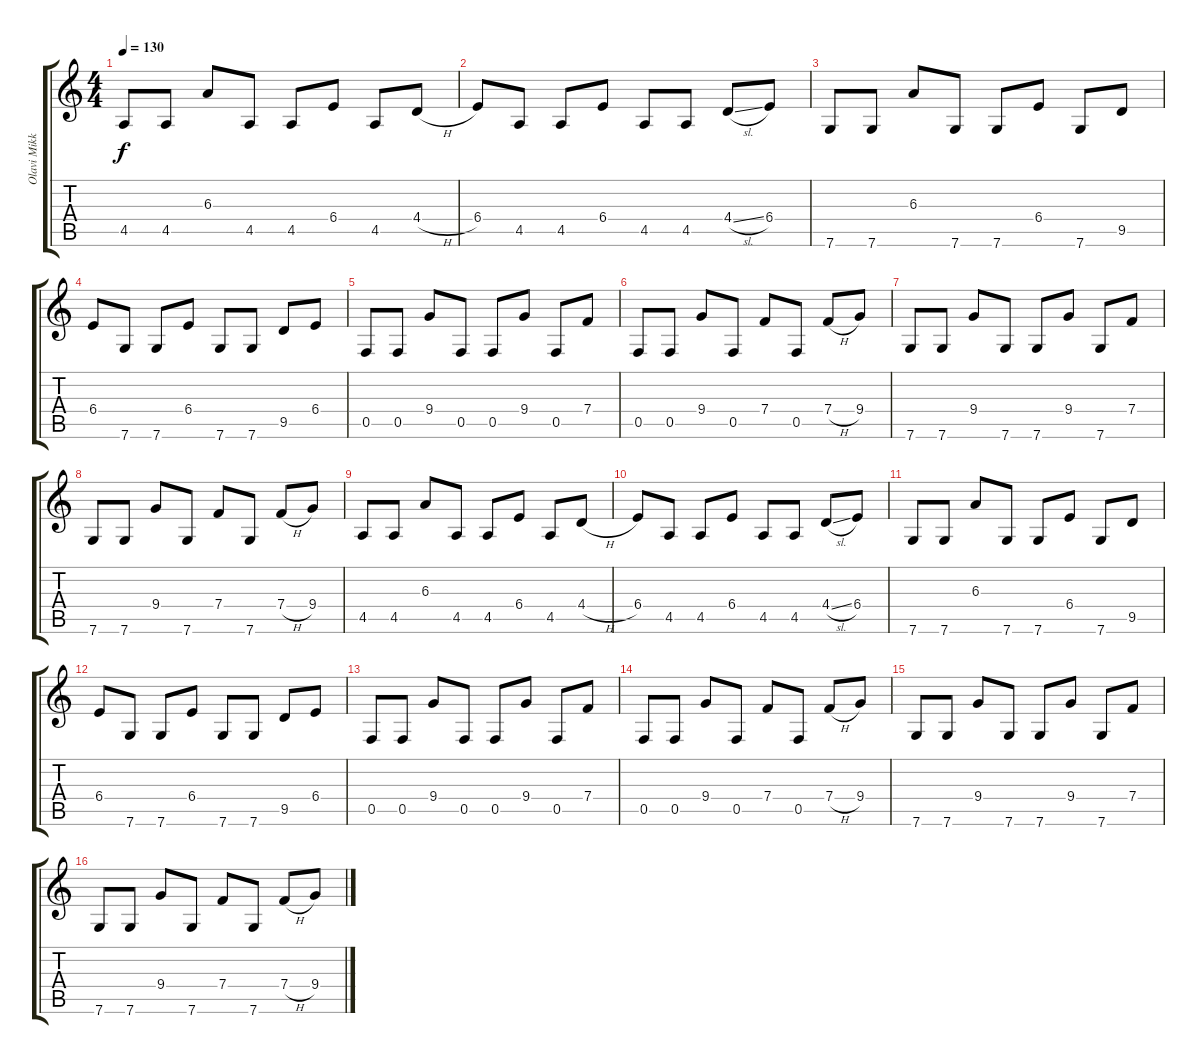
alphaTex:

\track ("Olavi Mikkonen 1" "Olavi Mikk") {instrument distortionguitar}
\staff {score tabs}
\tuning (C4 G3 Eb3 Bb2 F2 C2) {hide}
\ts (4 4)
\tempo 130
\clef g2
\ks c
4.5.8{dy f volume 11} 4.5.8 6.3.8 4.5.8 4.5.8 6.4.8 4.5.8 4.4{h}.8 |
6.4.8 4.5.8 4.5.8 6.4.8 4.5.8 4.5.8 4.4{sl}.8 6.4.8 |
7.6.8 7.6.8 6.3.8 7.6.8 7.6.8 6.4.8 7.6.8 9.5.8 |
6.4.8 7.6.8 7.6.8 6.4.8 7.6.8 7.6.8 9.5.8 6.4.8 |
0.5.8{volume 9} 0.5.8 9.4.8 0.5.8 0.5.8 9.4.8 0.5.8 7.4.8 |
0.5.8 0.5.8 9.4.8 0.5.8 7.4.8 0.5.8 7.4{h}.8 9.4.8 |
7.6.8 7.6.8 9.4.8 7.6.8 7.6.8 9.4.8 7.6.8 7.4.8 |
7.6.8 7.6.8 9.4.8 7.6.8 7.4.8 7.6.8 7.4{h}.8 9.4.8 |
4.5.8{volume 7} 4.5.8 6.3.8 4.5.8 4.5.8 6.4.8 4.5.8 4.4{h}.8 |
6.4.8 4.5.8 4.5.8 6.4.8 4.5.8 4.5.8 4.4{sl}.8 6.4.8 |
7.6.8 7.6.8 6.3.8 7.6.8 7.6.8 6.4.8 7.6.8 9.5.8 |
6.4.8 7.6.8 7.6.8 6.4.8 7.6.8 7.6.8 9.5.8 6.4.8 |
0.5.8{volume 5} 0.5.8 9.4.8 0.5.8 0.5.8 9.4.8 0.5.8 7.4.8 |
0.5.8 0.5.8 9.4.8 0.5.8 7.4.8 0.5.8 7.4{h}.8 9.4.8 |
7.6.8 7.6.8 9.4.8 7.6.8 7.6.8 9.4.8 7.6.8 7.4.8 |
7.6.8 7.6.8 9.4.8 7.6.8 7.4.8 7.6.8 7.4{h}.8 9.4.8
